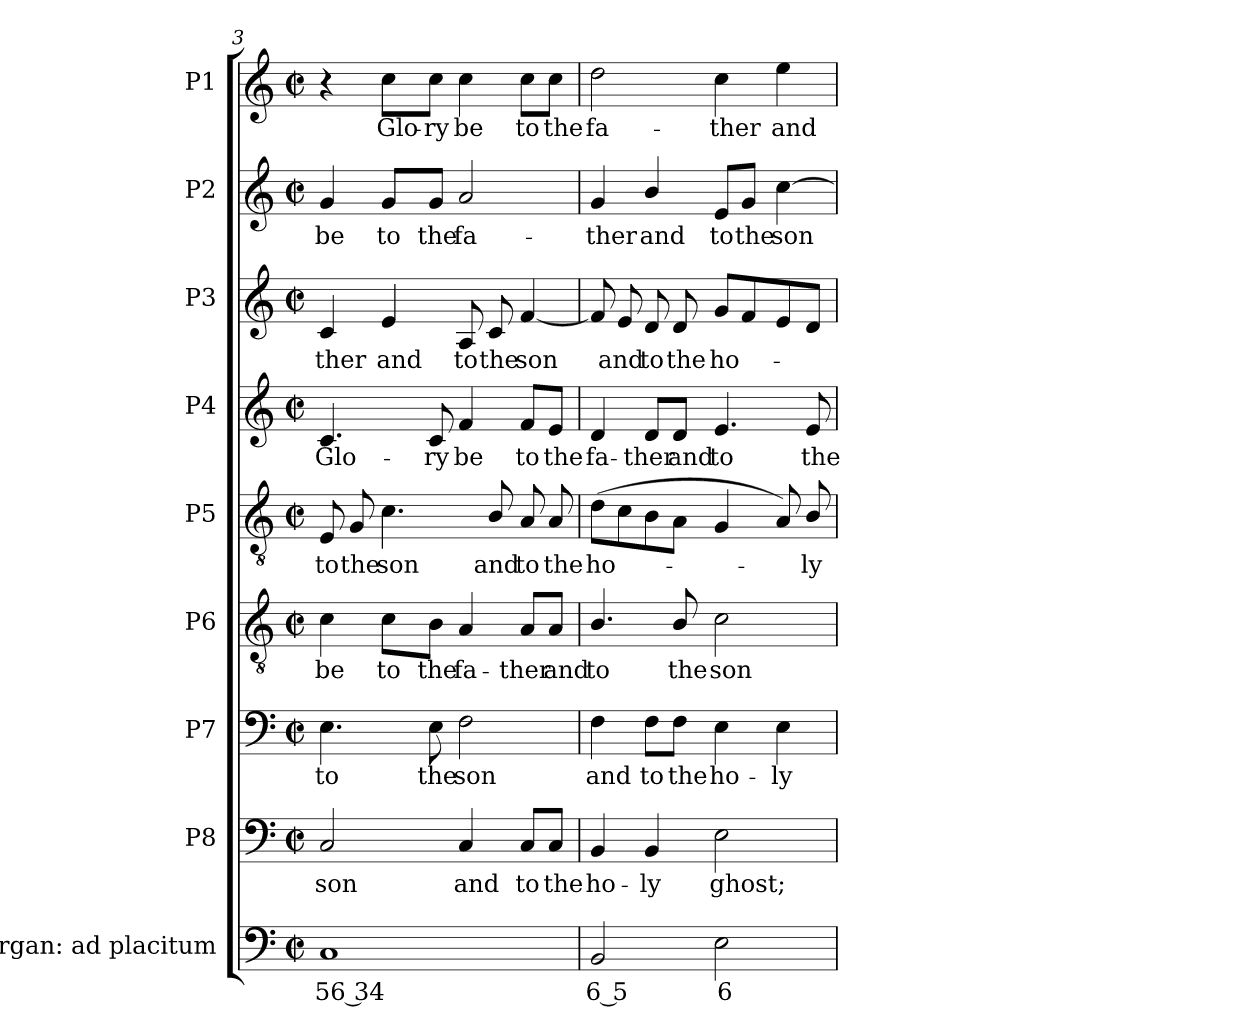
**kern	**text	**kern	**text	**kern	**text	**kern	**text	**kern	**text	**kern	**text	**kern	**text	**kern	**text	**kern	**text
*part9	*part9	*part8	*part8	*part7	*part7	*part6	*part6	*part5	*part5	*part4	*part4	*part3	*part3	*part2	*part2	*part1	*part1
*staff9	*staff9	*staff8	*staff8	*staff7	*staff7	*staff6	*staff6	*staff5	*staff5	*staff4	*staff4	*staff3	*staff3	*staff2	*staff2	*staff1	*staff1
*I"Organ: ad placitum	*	*I"P8	*	*I"P7	*	*I"P6	*	*I"P5	*	*I"P4	*	*I"P3	*	*I"P2	*	*I"P1	*
*I'Org.	*	*	*	*	*	*	*	*	*	*	*	*	*	*	*	*	*
*clefF4	*	*clefF4	*	*clefF4	*	*clefGv2	*	*clefGv2	*	*clefG2	*	*clefG2	*	*clefG2	*	*clefG2	*
*	*	*	*	*	*	*ITrd7c12	*	*ITrd7c12	*	*	*	*	*	*	*	*	*
*k[]	*	*k[]	*	*k[]	*	*k[]	*	*k[]	*	*k[]	*	*k[]	*	*k[]	*	*k[]	*
*C:	*	*C:	*	*C:	*	*C:	*	*C:	*	*C:	*	*C:	*	*C:	*	*C:	*
*M2/2	*	*M2/2	*	*M2/2	*	*M2/2	*	*M2/2	*	*M2/2	*	*M2/2	*	*M2/2	*	*M2/2	*
*met(c|)	*	*met(c|)	*	*met(c|)	*	*met(c|)	*	*met(c|)	*	*met(c|)	*	*met(c|)	*	*met(c|)	*	*met(c|)	*
=3	=3	=3	=3	=3	=3	=3	=3	=3	=3	=3	=3	=3	=3	=3	=3	=3	=3
!	!LO:LY:b:color=#000000	!	!	!	!	!	!	!	!	!	!	!	!	!	!	!	!
!	!	!	!LO:LY:b:color=#000000	!	!	!	!	!	!	!	!	!	!	!	!	!	!
!	!	!	!	!	!LO:LY:b:color=#000000	!	!	!	!	!	!	!	!	!	!	!	!
!	!	!	!	!	!	!	!LO:LY:b:color=#000000	!	!	!	!	!	!	!	!	!	!
!	!	!	!	!	!	!	!	!	!LO:LY:b:color=#000000	!	!	!	!	!	!	!	!
!	!	!	!	!	!	!	!	!	!	!	!LO:LY:b:color=#000000	!	!	!	!	!	!
!	!	!	!	!	!	!	!	!	!	!	!	!	!LO:LY:b:color=#000000	!	!	!	!
!	!	!	!	!	!	!	!	!	!	!	!	!	!	!	!LO:LY:b:color=#000000	!	!
1Ci	56 34	2Ci/	son	4.Ei\	to	4Ci\	be	8EEi/	to	4.ci/	Glo-	4ci/	-ther	4gi/	be	4r	.
!	!	!	!	!	!	!	!	!	!LO:LY:b:color=#000000	!	!	!	!	!	!	!	!
.	.	.	.	.	.	.	.	8GGi/	the	.	.	.	.	.	.	.	.
!	!	!	!	!	!	!	!LO:LY:b:color=#000000	!	!	!	!	!	!	!	!	!	!
!	!	!	!	!	!	!	!	!	!LO:LY:b:color=#000000	!	!	!	!	!	!	!	!
!	!	!	!	!	!	!	!	!	!	!	!	!	!LO:LY:b:color=#000000	!	!	!	!
!	!	!	!	!	!	!	!	!	!	!	!	!	!	!	!LO:LY:b:color=#000000	!	!
!	!	!	!	!	!	!	!	!	!	!	!	!	!	!	!	!	!LO:LY:b:color=#000000
.	.	.	.	.	.	8Ci\L	to	4.Ci\	son	.	.	4ei/	and	8gi/L	to	8cci\L	Glo-
!	!	!	!	!	!LO:LY:b:color=#000000	!	!	!	!	!	!	!	!	!	!	!	!
!	!	!	!	!	!	!	!LO:LY:b:color=#000000	!	!	!	!	!	!	!	!	!	!
!	!	!	!	!	!	!	!	!	!	!	!LO:LY:b:color=#000000	!	!	!	!	!	!
!	!	!	!	!	!	!	!	!	!	!	!	!	!	!	!LO:LY:b:color=#000000	!	!
!	!	!	!	!	!	!	!	!	!	!	!	!	!	!	!	!	!LO:LY:b:color=#000000
.	.	.	.	8Ei\	the	8BBi\J	the	.	.	8ci/	-ry	.	.	8gi/J	the	8cci\J	-ry
!	!	!	!LO:LY:b:color=#000000	!	!	!	!	!	!	!	!	!	!	!	!	!	!
!	!	!	!	!	!LO:LY:b:color=#000000	!	!	!	!	!	!	!	!	!	!	!	!
!	!	!	!	!	!	!	!LO:LY:b:color=#000000	!	!	!	!	!	!	!	!	!	!
!	!	!	!	!	!	!	!	!	!	!	!LO:LY:b:color=#000000	!	!	!	!	!	!
!	!	!	!	!	!	!	!	!	!	!	!	!	!LO:LY:b:color=#000000	!	!	!	!
!	!	!	!	!	!	!	!	!	!	!	!	!	!	!	!LO:LY:b:color=#000000	!	!
!	!	!	!	!	!	!	!	!	!	!	!	!	!	!	!	!	!LO:LY:b:color=#000000
.	.	4Ci/	and	2Fi\	son	4AAi/	fa-	.	.	4fi/	be	8Ai/	to	2ai/	fa-	4cci\	be
!	!	!	!	!	!	!	!	!	!LO:LY:b:color=#000000	!	!	!	!	!	!	!	!
!	!	!	!	!	!	!	!	!	!	!	!	!	!LO:LY:b:color=#000000	!	!	!	!
.	.	.	.	.	.	.	.	8BBi/	and	.	.	8ci/	the	.	.	.	.
!	!	!	!LO:LY:b:color=#000000	!	!	!	!	!	!	!	!	!	!	!	!	!	!
!	!	!	!	!	!	!	!LO:LY:b:color=#000000	!	!	!	!	!	!	!	!	!	!
!	!	!	!	!	!	!	!	!	!LO:LY:b:color=#000000	!	!	!	!	!	!	!	!
!	!	!	!	!	!	!	!	!	!	!	!LO:LY:b:color=#000000	!	!	!	!	!	!
!	!	!	!	!	!	!	!	!	!	!	!	!	!LO:LY:b:color=#000000	!	!	!	!
!	!	!	!	!	!	!	!	!	!	!	!	!	!	!	!	!	!LO:LY:b:color=#000000
.	.	8Ci/L	to	.	.	8AAi/L	-ther	8AAi/	to	8fi/L	to	[4fi/	son	.	.	8cci\L	to
!	!	!	!LO:LY:b:color=#000000	!	!	!	!	!	!	!	!	!	!	!	!	!	!
!	!	!	!	!	!	!	!LO:LY:b:color=#000000	!	!	!	!	!	!	!	!	!	!
!	!	!	!	!	!	!	!	!	!LO:LY:b:color=#000000	!	!	!	!	!	!	!	!
!	!	!	!	!	!	!	!	!	!	!	!LO:LY:b:color=#000000	!	!	!	!	!	!
!	!	!	!	!	!	!	!	!	!	!	!	!	!	!	!	!	!LO:LY:b:color=#000000
.	.	8Ci/J	the	.	.	8AAi/J	and	8AAi/	the	8ei/J	the	.	.	.	.	8cci\J	the
=4	=4	=4	=4	=4	=4	=4	=4	=4	=4	=4	=4	=4	=4	=4	=4	=4	=4
!	!LO:LY:b:color=#000000	!	!	!	!	!	!	!	!	!	!	!	!	!	!	!	!
!	!	!	!LO:LY:b:color=#000000	!	!	!	!	!	!	!	!	!	!	!	!	!	!
!	!	!	!	!	!LO:LY:b:color=#000000	!	!	!	!	!	!	!	!	!	!	!	!
!	!	!	!	!	!	!	!LO:LY:b:color=#000000	!	!	!	!	!	!	!	!	!	!
!	!	!	!	!	!	!	!	!	!LO:LY:b:color=#000000	!	!	!	!	!	!	!	!
!	!	!	!	!	!	!	!	!	!	!	!LO:LY:b:color=#000000	!	!	!	!	!	!
!	!	!	!	!	!	!	!	!	!	!	!	!	!	!	!LO:LY:b:color=#000000	!	!
!	!	!	!	!	!	!	!	!	!	!	!	!	!	!	!	!	!LO:LY:b:color=#000000
2BBi/	6 5	4BBi/	ho-	4Fi\	and	4.BBi/	to	(8Di\L	ho-	4di/	fa-	8fi/]	.	4gi/	-ther	2ddi\	fa-
!	!	!	!	!	!	!	!	!	!	!	!	!	!LO:LY:b:color=#000000	!	!	!	!
.	.	.	.	.	.	.	.	8Ci\	.	.	.	8ei/	and	.	.	.	.
!	!	!	!LO:LY:b:color=#000000	!	!	!	!	!	!	!	!	!	!	!	!	!	!
!	!	!	!	!	!LO:LY:b:color=#000000	!	!	!	!	!	!	!	!	!	!	!	!
!	!	!	!	!	!	!	!	!	!	!	!LO:LY:b:color=#000000	!	!	!	!	!	!
!	!	!	!	!	!	!	!	!	!	!	!	!	!LO:LY:b:color=#000000	!	!	!	!
!	!	!	!	!	!	!	!	!	!	!	!	!	!	!	!LO:LY:b:color=#000000	!	!
.	.	4BBi/	-ly	8Fi\L	to	.	.	8BBi\	.	8di/L	-ther	8di/	to	4bi/	and	.	.
!	!	!	!	!	!LO:LY:b:color=#000000	!	!	!	!	!	!	!	!	!	!	!	!
!	!	!	!	!	!	!	!LO:LY:b:color=#000000	!	!	!	!	!	!	!	!	!	!
!	!	!	!	!	!	!	!	!	!	!	!LO:LY:b:color=#000000	!	!	!	!	!	!
!	!	!	!	!	!	!	!	!	!	!	!	!	!LO:LY:b:color=#000000	!	!	!	!
.	.	.	.	8Fi\J	the	8BBi/	the	8AAi\J	.	8di/J	and	8di/	the	.	.	.	.
!	!LO:LY:b:color=#000000	!	!	!	!	!	!	!	!	!	!	!	!	!	!	!	!
!	!	!	!LO:LY:b:color=#000000	!	!	!	!	!	!	!	!	!	!	!	!	!	!
!	!	!	!	!	!LO:LY:b:color=#000000	!	!	!	!	!	!	!	!	!	!	!	!
!	!	!	!	!	!	!	!LO:LY:b:color=#000000	!	!	!	!	!	!	!	!	!	!
!	!	!	!	!	!	!	!	!	!	!	!LO:LY:b:color=#000000	!	!	!	!	!	!
!	!	!	!	!	!	!	!	!	!	!	!	!	!LO:LY:b:color=#000000	!	!	!	!
!	!	!	!	!	!	!	!	!	!	!	!	!	!	!	!LO:LY:b:color=#000000	!	!
!	!	!	!	!	!	!	!	!	!	!	!	!	!	!	!	!	!LO:LY:b:color=#000000
2Ei\	6	2Ei\	ghost;	4Ei\	ho-	2Ci\	son	4GGi/	.	4.ei/	to	8gi/L	ho-	8ei/L	to	4cci\	-ther
!	!	!	!	!	!	!	!	!	!	!	!	!	!	!	!LO:LY:b:color=#000000	!	!
.	.	.	.	.	.	.	.	.	.	.	.	8fi/	.	8gi/J	the	.	.
!	!	!	!	!	!LO:LY:b:color=#000000	!	!	!	!	!	!	!	!	!	!	!	!
!	!	!	!	!	!	!	!	!	!	!	!	!	!	!	!LO:LY:b:color=#000000	!	!
!	!	!	!	!	!	!	!	!	!	!	!	!	!	!	!	!	!LO:LY:b:color=#000000
.	.	.	.	4Ei\	-ly	.	.	8AAi/)	.	.	.	8ei/	.	[4cci\	son	4eei\	and
!	!	!	!	!	!	!	!	!	!LO:LY:b:color=#000000	!	!	!	!	!	!	!	!
!	!	!	!	!	!	!	!	!	!	!	!LO:LY:b:color=#000000	!	!	!	!	!	!
.	.	.	.	.	.	.	.	8BBi/	-ly	8ei/	the	8di/J	.	.	.	.	.
=	=	=	=	=	=	=	=	=	=	=	=	=	=	=	=	=	=
*-	*-	*-	*-	*-	*-	*-	*-	*-	*-	*-	*-	*-	*-	*-	*-	*-	*-
